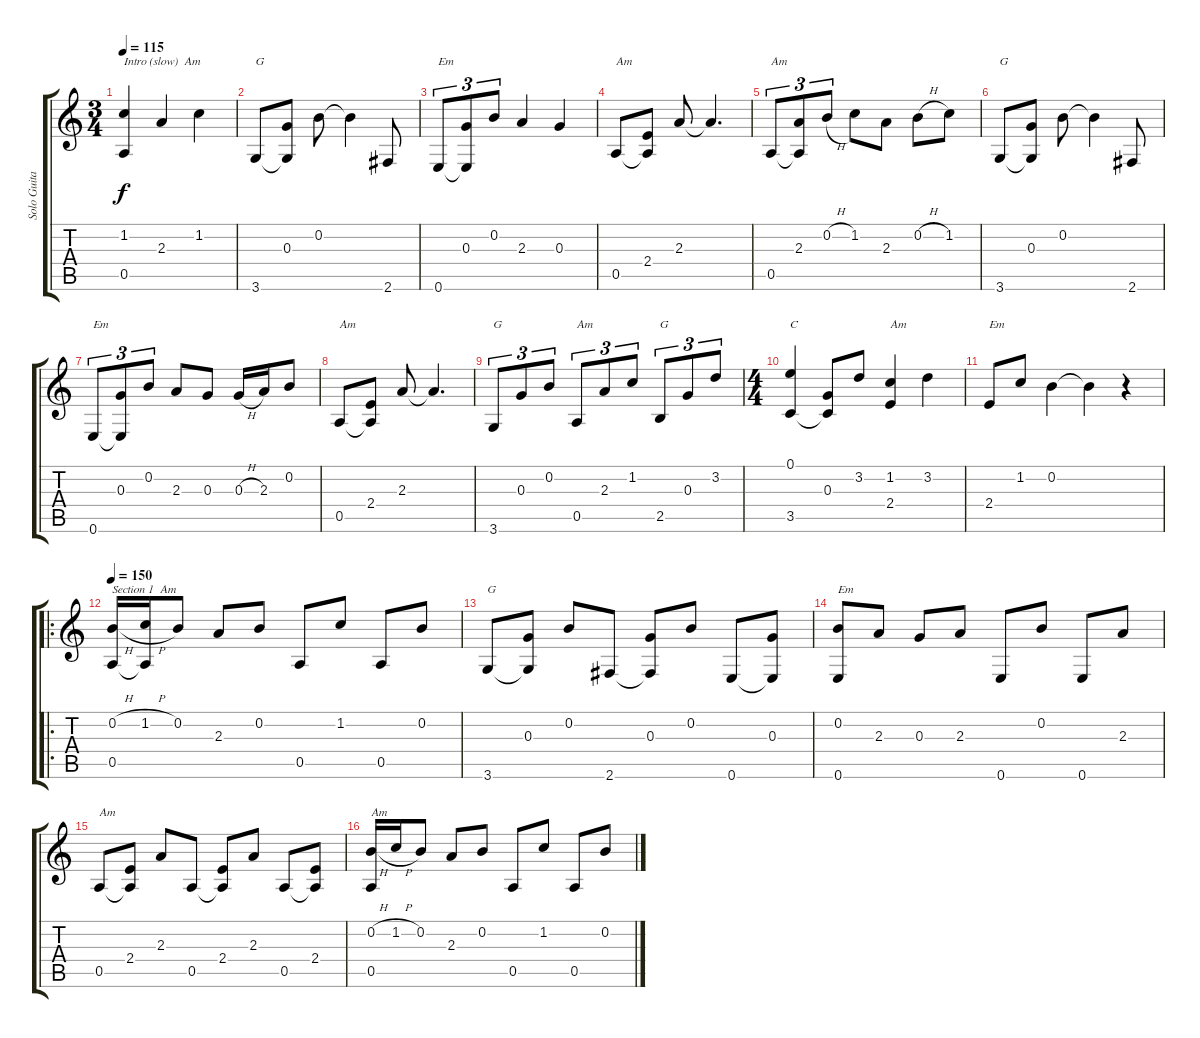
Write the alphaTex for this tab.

\track ("Solo Guitar" "Solo Guita") {instrument acousticguitarnylon}
\staff {score tabs}
\tuning (E4 B3 G3 D3 A2 E2) {hide}
\ts (3 4)
\tempo 115
\clef g2
\ks c
(1.2 0.5).4{txt "Intro (slow)  Am" dy f instrument acousticguitarnylon} 2.3.4 1.2.4 |
3.6.8{txt "G"} (0.3 3.6{t}).8 0.2.8 0.2{t}.4 2.6.8 |
0.6.8{tu (3 2) txt "Em"} (0.3 0.6{t}).8{tu (3 2)} 0.2.8{tu (3 2)} 2.3.4 0.3.4 |
0.5.8{txt "Am"} (2.4 0.5{t}).8 2.3.8 2.3{t}.4{d} |
0.5.8{tu (3 2) txt "Am"} (2.3 0.5{t}).8{tu (3 2)} 0.2{h}.8{tu (3 2)} 1.2.8 2.3.8 0.2{h}.8 1.2.8 |
3.6.8{txt "G"} (0.3 3.6{t}).8 0.2.8 0.2{t}.4 2.6.8 |
0.6.8{tu (3 2) txt "Em"} (0.3 0.6{t}).8{tu (3 2)} 0.2.8{tu (3 2)} 2.3.8 0.3.8 0.3{h}.16 2.3.16 0.2.8 |
0.5.8{txt "Am"} (2.4 0.5{t}).8 2.3.8 2.3{t}.4{d} |
3.6.8{tu (3 2) txt "G"} 0.3.8{tu (3 2)} 0.2.8{tu (3 2)} 0.5.8{tu (3 2) txt "Am"} 2.3.8{tu (3 2)} 1.2.8{tu (3 2)} 2.5.8{tu (3 2) txt "G"} 0.3.8{tu (3 2)} 3.2.8{tu (3 2)} |
\ts (4 4)
(0.1 3.5).4{txt "C"} (0.3 3.5{t}).8 3.2.8 (1.2 2.4).4{txt "Am"} 3.2.4 |
2.4.8{txt "Em"} 1.2.8 0.2.4 0.2{t}.4 r.4 |
\ro
\tempo 150
(0.2{h} 0.5).16{txt "Section 1  Am"} (1.2{h} 0.5{t}).16 0.2.8 2.3.8 0.2.8 0.5.8 1.2.8 0.5.8 0.2.8 |
3.6.8{txt "G"} (0.3 3.6{t}).8 0.2.8 2.6.8 (0.3 2.6{t}).8 0.2.8 0.6.8 (0.3 0.6{t}).8 |
(0.2 0.6).8{txt "Em"} 2.3.8 0.3.8 2.3.8 0.6.8 0.2.8 0.6.8 2.3.8 |
0.5.8{txt "Am"} (2.4 0.5{t}).8 2.3.8 0.5.8 (2.4 0.5{t}).8 2.3.8 0.5.8 (2.4 0.5{t}).8 |
(0.2{h} 0.5).16{txt "Am"} 1.2{h}.16 0.2.8 2.3.8 0.2.8 0.5.8 1.2.8 0.5.8 0.2.8
